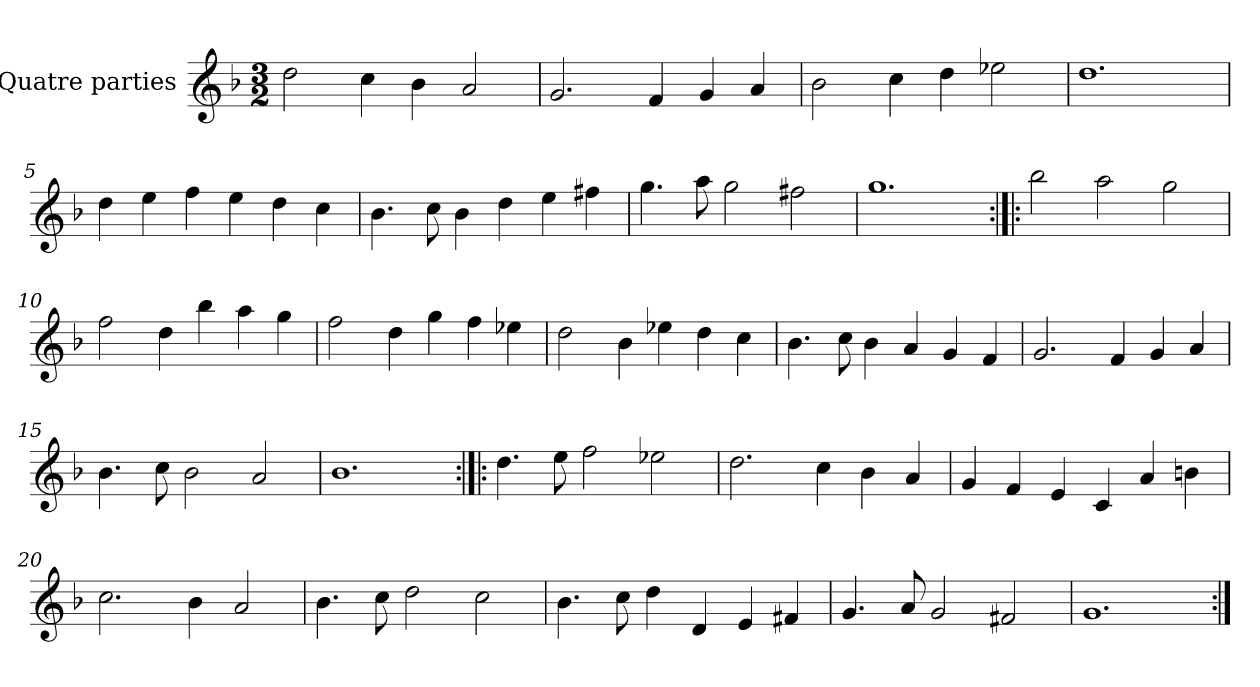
**kern
*part1
*staff1
*I"Quatre parties
*clefG2
*k[b-]
*M3/2
*MM180
=1
2dd\
4cc\
4b-\
2a/
=2
2.g/
4f/
4g/
4a/
=3
2b-\
4cc\
4dd\
2ee-X\
=4
1.dd
=5
4dd\
4ee\
4ff\
4ee\
4dd\
4cc\
=6
4.b-\
8cc\
4b-\
4dd\
4ee\
4ff#X\
=7
4.gg\
8aa\
2gg\
2ff#X\
=8
1.gg
=9:|!|:
2bb-\
2aa\
2gg\
=10
2ff\
4dd\
4bb-\
4aa\
4gg\
=11
2ff\
4dd\
4gg\
4ff\
4ee-X\
=12
2dd\
4b-\
4ee-X\
4dd\
4cc\
=13
4.b-\
8cc\
4b-\
4a/
4g/
4f/
=14
2.g/
4f/
4g/
4a/
=15
4.b-\
8cc\
2b-\
2a/
=16
1.b-
=17:|!|:
4.dd\
8ee\
2ff\
2ee-X\
=18
2.dd\
4cc\
4b-\
4a/
=19
4g/
4f/
4e/
4c/
4a/
4bn\
=20
2.cc\
4b-\
2a/
=21
4.b-\
8cc\
2dd\
2cc\
=22
4.b-\
8cc\
4dd\
4d/
4e/
4f#X/
=23
4.g/
8a/
2g/
2f#X/
=24
1.g
=:|!
*-
